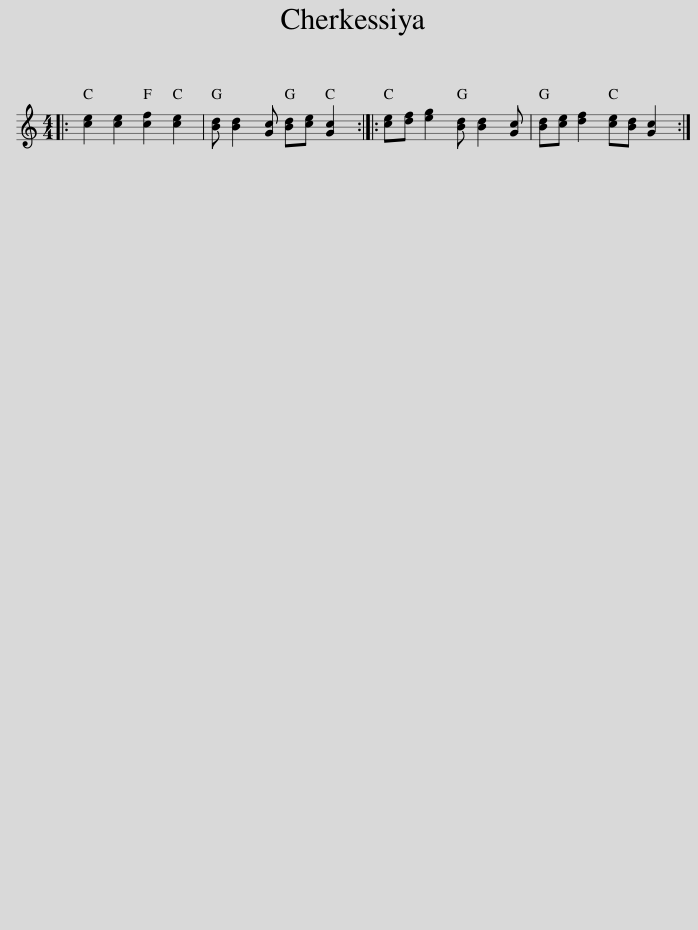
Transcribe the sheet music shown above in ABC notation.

X:1
L:1/8
M:4/4
I:linebreak $
K:C
V:1 treble
V:1
|: [ce]2 [ce]2 [cf]2 [ce]2 | [Bd] [Bd]2 [Gc] [Bd][ce] [Gc]2 :: [ce][df] [eg]2 [Bd] [Bd]2 [Gc] | [Bd][ce] [df]2 [ce][Bd] [Gc]2 :| %4
